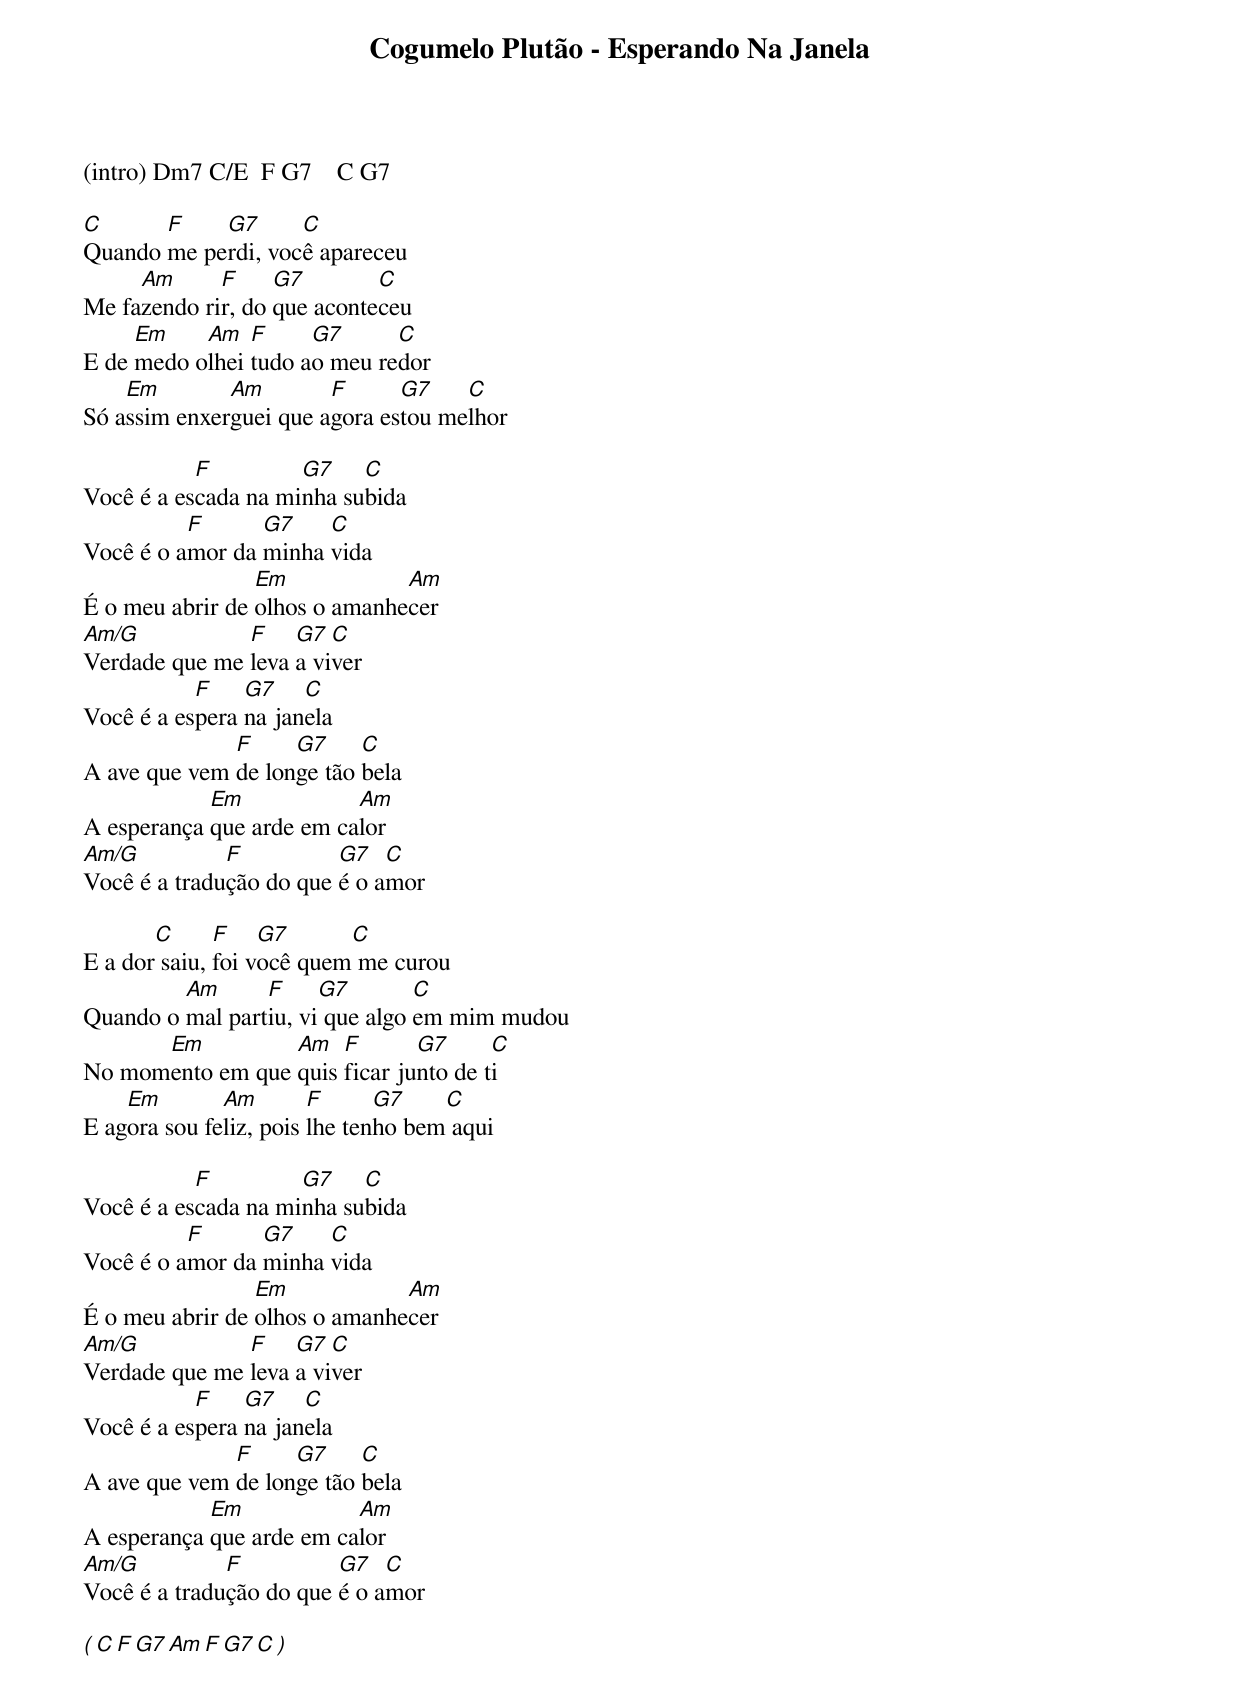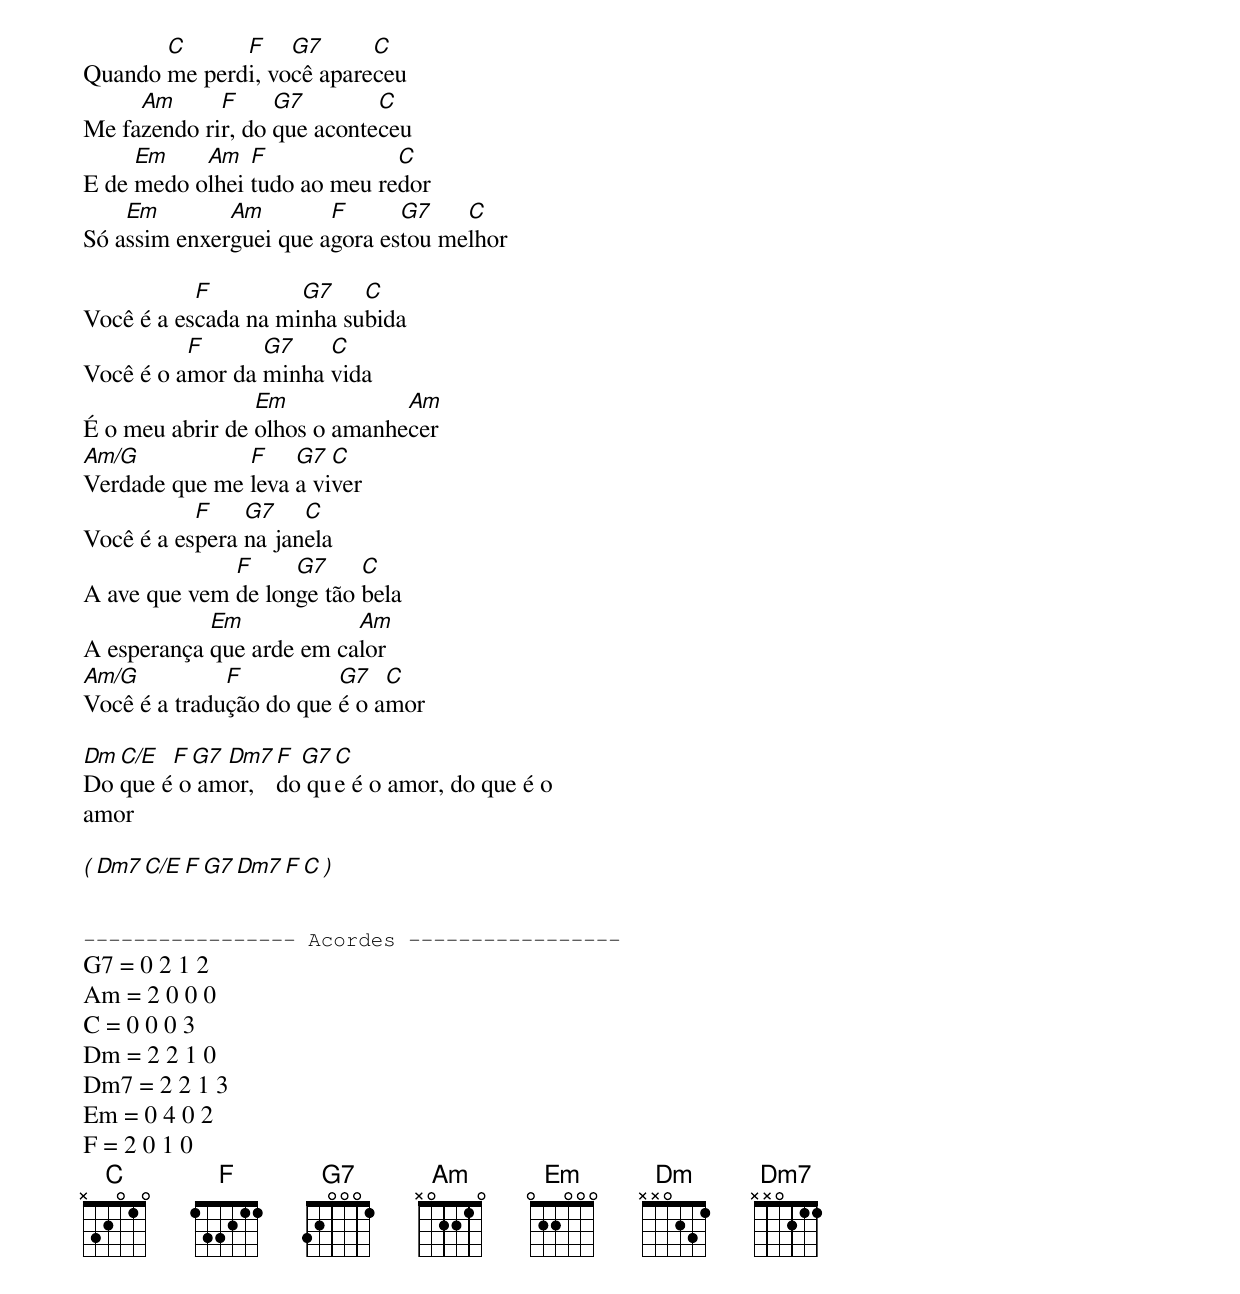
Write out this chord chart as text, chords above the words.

Cogumelo Plutão - Esperando Na Janela

(intro) Dm7 C/E  F G7    C G7

C      F    G7      C
Quando me perdi, você apareceu
     Am      F     G7        C
Me fazendo rir, do que aconteceu
     Em    Am   F     G7      C
E de medo olhei tudo ao meu redor
    Em        Am        F      G7    C
Só assim enxerguei que agora estou melhor

           F         G7    C
Você é a escada na minha subida
          F      G7    C
Você é o amor da minha vida
                 Em            Am
É o meu abrir de olhos o amanhecer
Am/G           F    G7  C
Verdade que me leva a viver
           F    G7    C
Você é a espera na janela
              F     G7     C
A ave que vem de longe tão bela
            Em            Am
A esperança que arde em calor
Am/G          F          G7   C
Você é a tradução do que é o amor

       C      F    G7      C
E a dor saiu, foi você quem me curou
         Am      F     G7        C
Quando o mal partiu, vi que algo em mim mudou
      Em          Am   F       G7      C
No momento em que quis ficar junto de ti
    Em        Am        F      G7    C
E agora sou feliz, pois lhe tenho bem aqui

           F         G7    C
Você é a escada na minha subida
          F      G7    C
Você é o amor da minha vida
                 Em            Am
É o meu abrir de olhos o amanhecer
Am/G           F    G7  C
Verdade que me leva a viver
           F    G7    C
Você é a espera na janela
              F     G7     C
A ave que vem de longe tão bela
            Em            Am
A esperança que arde em calor
Am/G          F          G7   C
Você é a tradução do que é o amor

( C F G7 Am F G7 C )

       C      F    G7      C
Quando me perdi, você apareceu
     Am      F     G7        C
Me fazendo rir, do que aconteceu
     Em    Am   F             C
E de medo olhei tudo ao meu redor
    Em        Am        F      G7    C
Só assim enxerguei que agora estou melhor

           F         G7    C
Você é a escada na minha subida
          F      G7    C
Você é o amor da minha vida
                 Em            Am
É o meu abrir de olhos o amanhecer
Am/G           F    G7  C
Verdade que me leva a viver
           F    G7    C
Você é a espera na janela
              F     G7     C
A ave que vem de longe tão bela
            Em            Am
A esperança que arde em calor
Am/G          F          G7   C
Você é a tradução do que é o amor

Dm C/E  F G7 Dm7 F G7 C
Do que é o amor, do que é o amor, do que é o
amor

( Dm7 C/E  F G7 Dm7 F  C )


----------------- Acordes -----------------
G7 = 0 2 1 2
Am = 2 0 0 0
C = 0 0 0 3
Dm = 2 2 1 0
Dm7 = 2 2 1 3
Em = 0 4 0 2
F = 2 0 1 0
